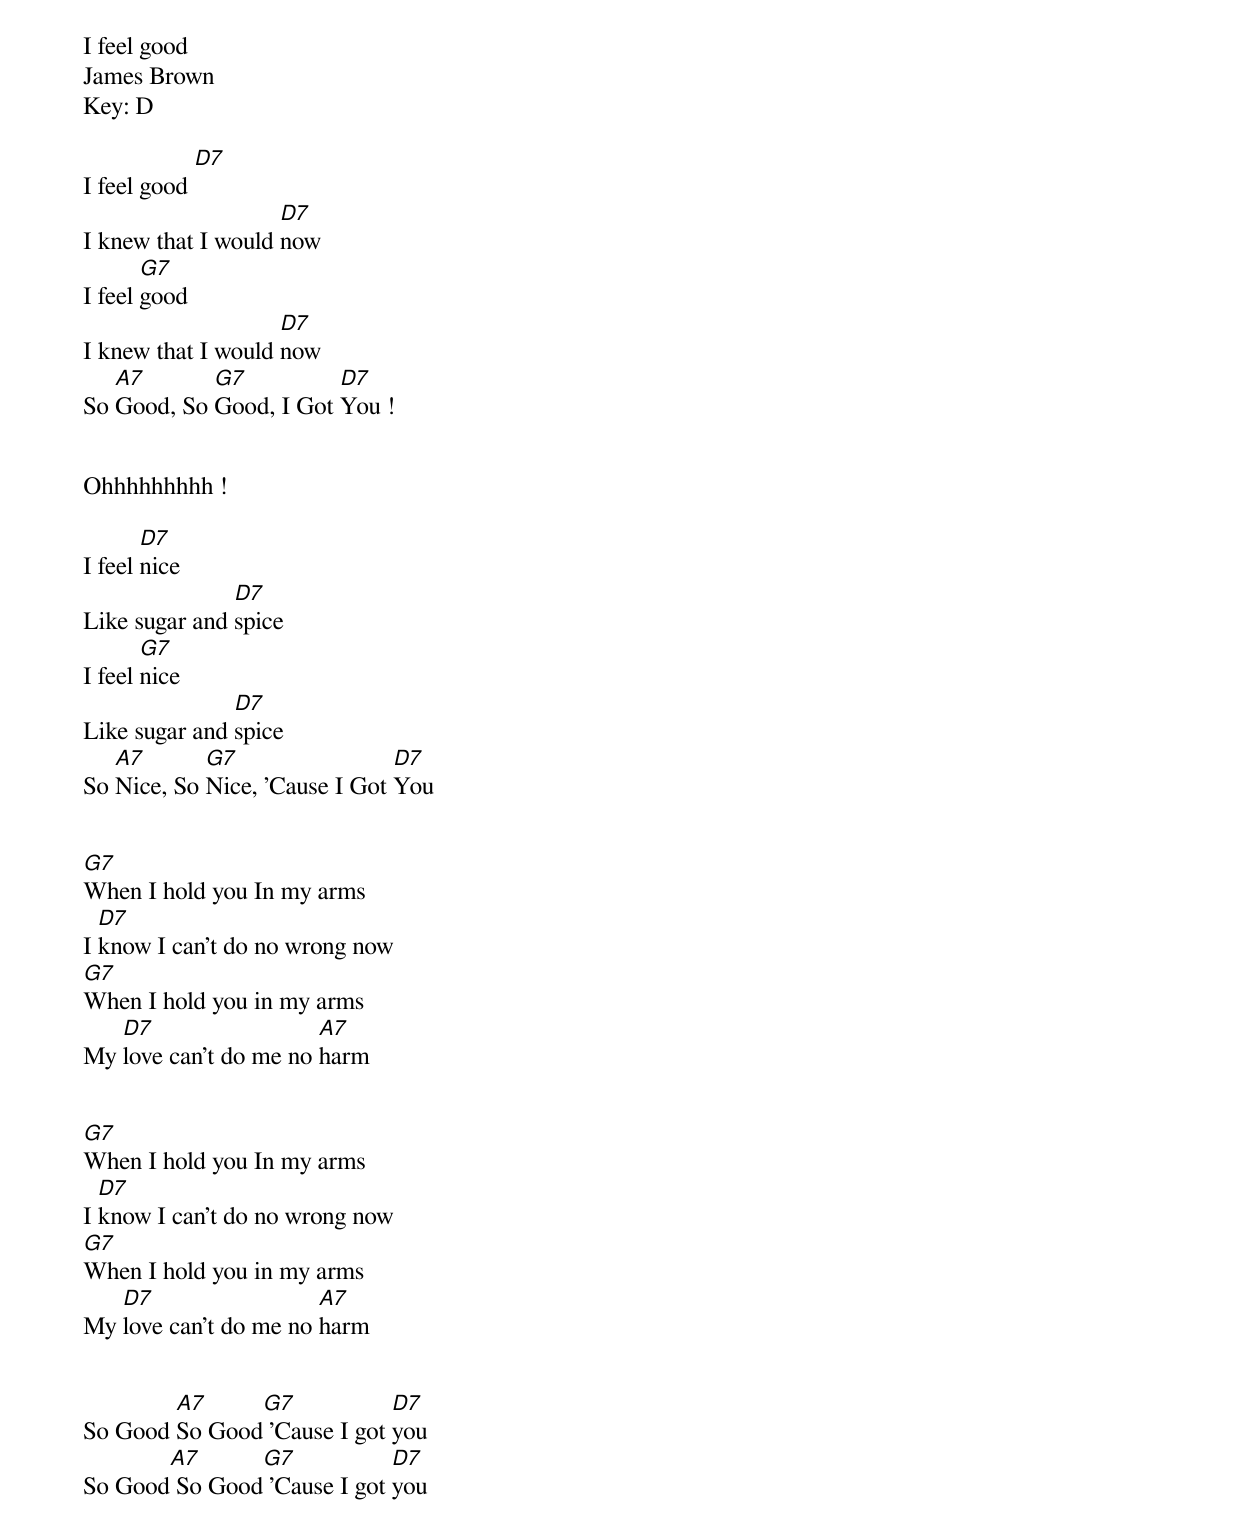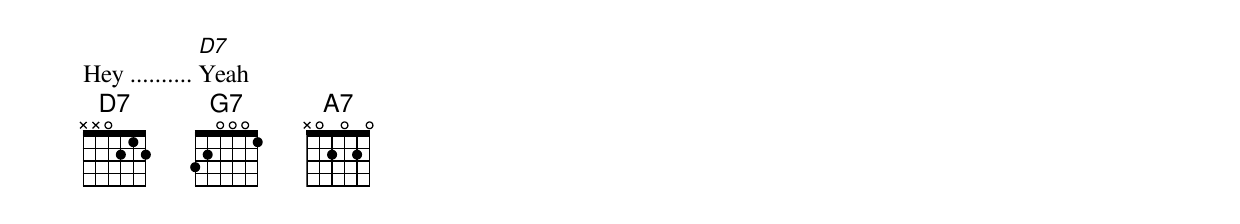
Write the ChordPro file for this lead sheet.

I feel good
James Brown
Key: D

I feel good [D7]
I knew that I would [D7]now
I feel [G7]good
I knew that I would [D7]now
So [A7]Good, So [G7]Good, I Got [D7]You !


Ohhhhhhhhh !

I feel [D7]nice
Like sugar and [D7]spice
I feel [G7]nice
Like sugar and [D7]spice
So [A7]Nice, So [G7]Nice, 'Cause I Got [D7]You


[G7]When I hold you In my arms
I [D7]know I can't do no wrong now
[G7]When I hold you in my arms
My [D7]love can't do me no [A7]harm


[G7]When I hold you In my arms
I [D7]know I can't do no wrong now
[G7]When I hold you in my arms
My [D7]love can't do me no [A7]harm


So Good [A7]So Good[G7] 'Cause I got [D7]you
So Good[A7] So Good[G7] 'Cause I got [D7]you
Hey .......... [D7]Yeah
